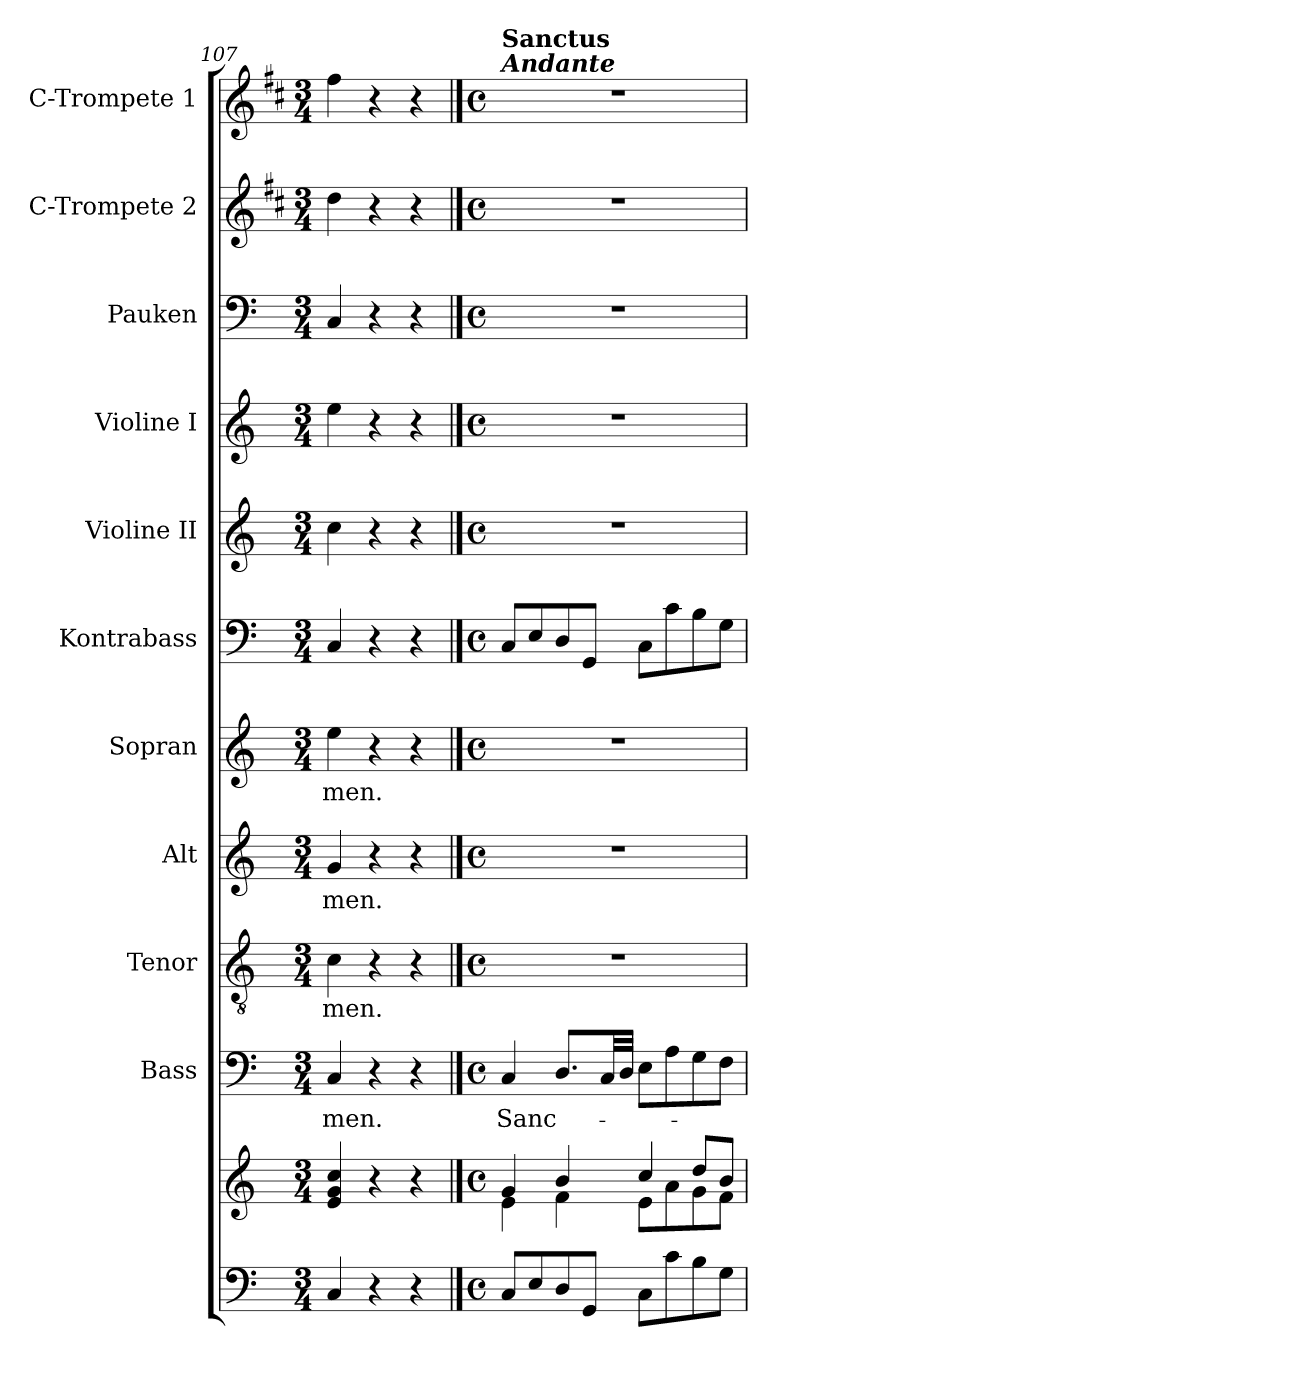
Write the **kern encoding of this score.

**kern	**kern	**kern	**text	**kern	**text	**kern	**text	**kern	**text	**kern	**kern	**kern	**kern	**kern	**kern
*part11	*part11	*part10	*part10	*part9	*part9	*part8	*part8	*part7	*part7	*part6	*part5	*part4	*part3	*part2	*part1
*staff12	*staff11	*staff10	*staff10	*staff9	*staff9	*staff8	*staff8	*staff7	*staff7	*staff6	*staff5	*staff4	*staff3	*staff2	*staff1
*	*	*I"Bass	*	*I"Tenor	*	*I"Alt	*	*I"Sopran	*	*I"Kontrabass	*I"Violine II	*I"Violine I	*I"Pauken	*I"C-Trompete 2	*I"C-Trompete 1
*	*	*I'B.	*	*I'T.	*	*I'A.	*	*I'S.	*	*I'Kb.	*I'Vl. II	*I'Vl. I	*I'Pk.	*I'C Trp. 2	*I'C Trp. 1
*clefF4	*clefG2	*clefF4	*	*clefGv2	*	*clefG2	*	*clefG2	*	*clefF4	*clefG2	*clefG2	*clefF4	*clefG2	*clefG2
*	*	*	*	*	*	*	*	*	*	*ITrd7c12	*	*	*	*ITrd1c2	*ITrd1c2
*k[]	*k[]	*k[]	*	*k[]	*	*k[]	*	*k[]	*	*k[]	*k[]	*k[]	*k[]	*k[]	*k[]
*C:	*C:	*C:	*	*C:	*	*C:	*	*C:	*	*C:	*C:	*C:	*C:	*C:	*C:
*M3/4	*M3/4	*M3/4	*	*M3/4	*	*M3/4	*	*M3/4	*	*M3/4	*M3/4	*M3/4	*M3/4	*M3/4	*M3/4
=107	=107	=107	=107	=107	=107	=107	=107	=107	=107	=107	=107	=107	=107	=107	=107
!	!	!	!LO:LY:b	!	!LO:LY:b	!	!LO:LY:b	!	!LO:LY:b	!	!	!	!	!	!
4C/	4e/ 4g/ 4cc/	4C/	-men.	4c\	-men.	4g/	-men.	4ee\	-men.	4CC/	4cc\	4ee\	4C/	4cc\	4ee\
4r	4r	4r	.	4r	.	4r	.	4r	.	4r	4r	4r	4r	4r	4r
4r	4r	4r	.	4r	.	4r	.	4r	.	4r	4r	4r	4r	4r	4r
!!LO:PB:g=z
==108	==108	==108	==108	==108	==108	==108	==108	==108	==108	==108	==108	==108	==108	==108	==108
*M4/4	*M4/4	*M4/4	*	*M4/4	*	*M4/4	*	*M4/4	*	*M4/4	*M4/4	*M4/4	*M4/4	*M4/4	*M4/4
*met(c)	*met(c)	*met(c)	*	*met(c)	*	*met(c)	*	*met(c)	*	*met(c)	*met(c)	*met(c)	*met(c)	*met(c)	*met(c)
*	*^	*	*	*	*	*	*	*	*	*	*	*	*	*	*
!	!	!	!	!	!	!	!	!	!	!	!	!	!	!	!	!LO:TX:a:Bi:t=Andante
!	!	!	!	!	!	!	!	!	!	!	!	!	!	!	!	!LO:TX:a:B:t=Sanctus
!	!	!	!	!LO:LY:b	!	!	!	!	!	!	!	!	!	!	!	!
8C/L	4g/	4e\	4C/	Sanc-	1r	.	1r	.	1r	.	8CC/L	1r	1r	1r	1r	1r
8E/	.	.	.	.	.	.	.	.	.	.	8EE/	.	.	.	.	.
8D/	4b/	4f\	8.D/L	.	.	.	.	.	.	.	8DD/	.	.	.	.	.
8GG/J	.	.	.	.	.	.	.	.	.	.	8GGG/J	.	.	.	.	.
.	.	.	32C/LL	.	.	.	.	.	.	.	.	.	.	.	.	.
.	.	.	32D/JJJ	.	.	.	.	.	.	.	.	.	.	.	.	.
8C\L	4cc/	8e\L	8E\L	.	.	.	.	.	.	.	8CC\L	.	.	.	.	.
8c\	.	8a\	8A\	.	.	.	.	.	.	.	8C\	.	.	.	.	.
8B\	8dd/L	8g\	8G\	.	.	.	.	.	.	.	8BB\	.	.	.	.	.
8G\J	8b/J	8f\J	8F\J	.	.	.	.	.	.	.	8GG\J	.	.	.	.	.
*	*v	*v	*	*	*	*	*	*	*	*	*	*	*	*	*	*
=	=	=	=	=	=	=	=	=	=	=	=	=	=	=	=
*-	*-	*-	*-	*-	*-	*-	*-	*-	*-	*-	*-	*-	*-	*-	*-
